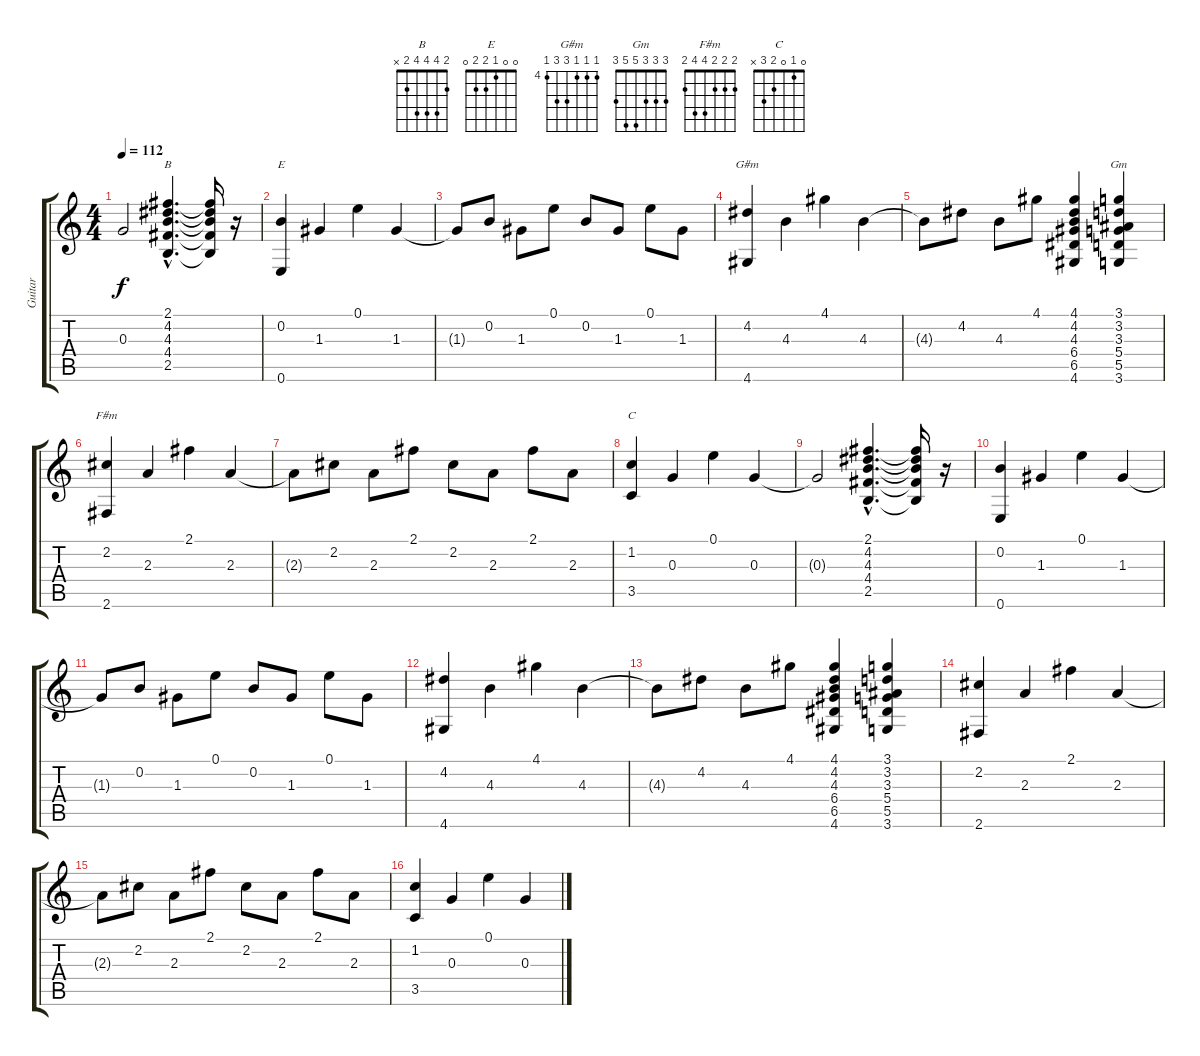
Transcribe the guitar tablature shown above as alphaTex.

\track ("Guitar" "Guitar") {instrument electricguitarclean}
\staff {score tabs}
\tuning (E4 B3 G3 D3 A2 E2) {hide}
\chord ("B" 2 4 4 4 2 x)
\chord ("E" 0 0 1 2 2 0)
\chord ("G#m" 4 4 4 6 6 4) {firstfret 4}
\chord ("Gm" 3 3 3 5 5 3)
\chord ("F#m" 2 2 2 4 4 2)
\chord ("C" 0 1 0 2 3 x)
\ts (4 4)
\tempo 112
\clef g2
\ks c
0.3{t}.2{dy f} (2.1{hac} 4.2{hac} 4.3{hac} 4.4{hac} 2.5{hac}).4{d ch "B"} (2.1{t} 4.2{t} 4.3{t} 4.4{t} 2.5{t}).16 r.16 |
(0.2 0.6).4{ch "E"} 1.3.4 0.1.4 1.3.4 |
1.3{t}.8 0.2.8 1.3.8 0.1.8 0.2.8 1.3.8 0.1.8 1.3.8 |
(4.2 4.6).4{ch "G#m"} 4.3.4 4.1.4 4.3.4 |
4.3{t}.8 4.2.8 4.3.8 4.1.8 (4.1 4.2 4.3 6.4 6.5 4.6).4 (3.1 3.2 3.3 5.4 5.5 3.6).4{ch "Gm"} |
(2.2 2.6).4{ch "F#m"} 2.3.4 2.1.4 2.3.4 |
2.3{t}.8 2.2.8 2.3.8 2.1.8 2.2.8 2.3.8 2.1.8 2.3.8 |
(1.2 3.5).4{ch "C"} 0.3.4 0.1.4 0.3.4 |
0.3{t}.2 (2.1{hac} 4.2{hac} 4.3{hac} 4.4{hac} 2.5{hac}).4{d} (2.1{t} 4.2{t} 4.3{t} 4.4{t} 2.5{t}).16 r.16 |
(0.2 0.6).4 1.3.4 0.1.4 1.3.4 |
1.3{t}.8 0.2.8 1.3.8 0.1.8 0.2.8 1.3.8 0.1.8 1.3.8 |
(4.2 4.6).4 4.3.4 4.1.4 4.3.4 |
4.3{t}.8 4.2.8 4.3.8 4.1.8 (4.1 4.2 4.3 6.4 6.5 4.6).4 (3.1 3.2 3.3 5.4 5.5 3.6).4 |
(2.2 2.6).4 2.3.4 2.1.4 2.3.4 |
2.3{t}.8 2.2.8 2.3.8 2.1.8 2.2.8 2.3.8 2.1.8 2.3.8 |
(1.2 3.5).4 0.3.4 0.1.4 0.3.4
